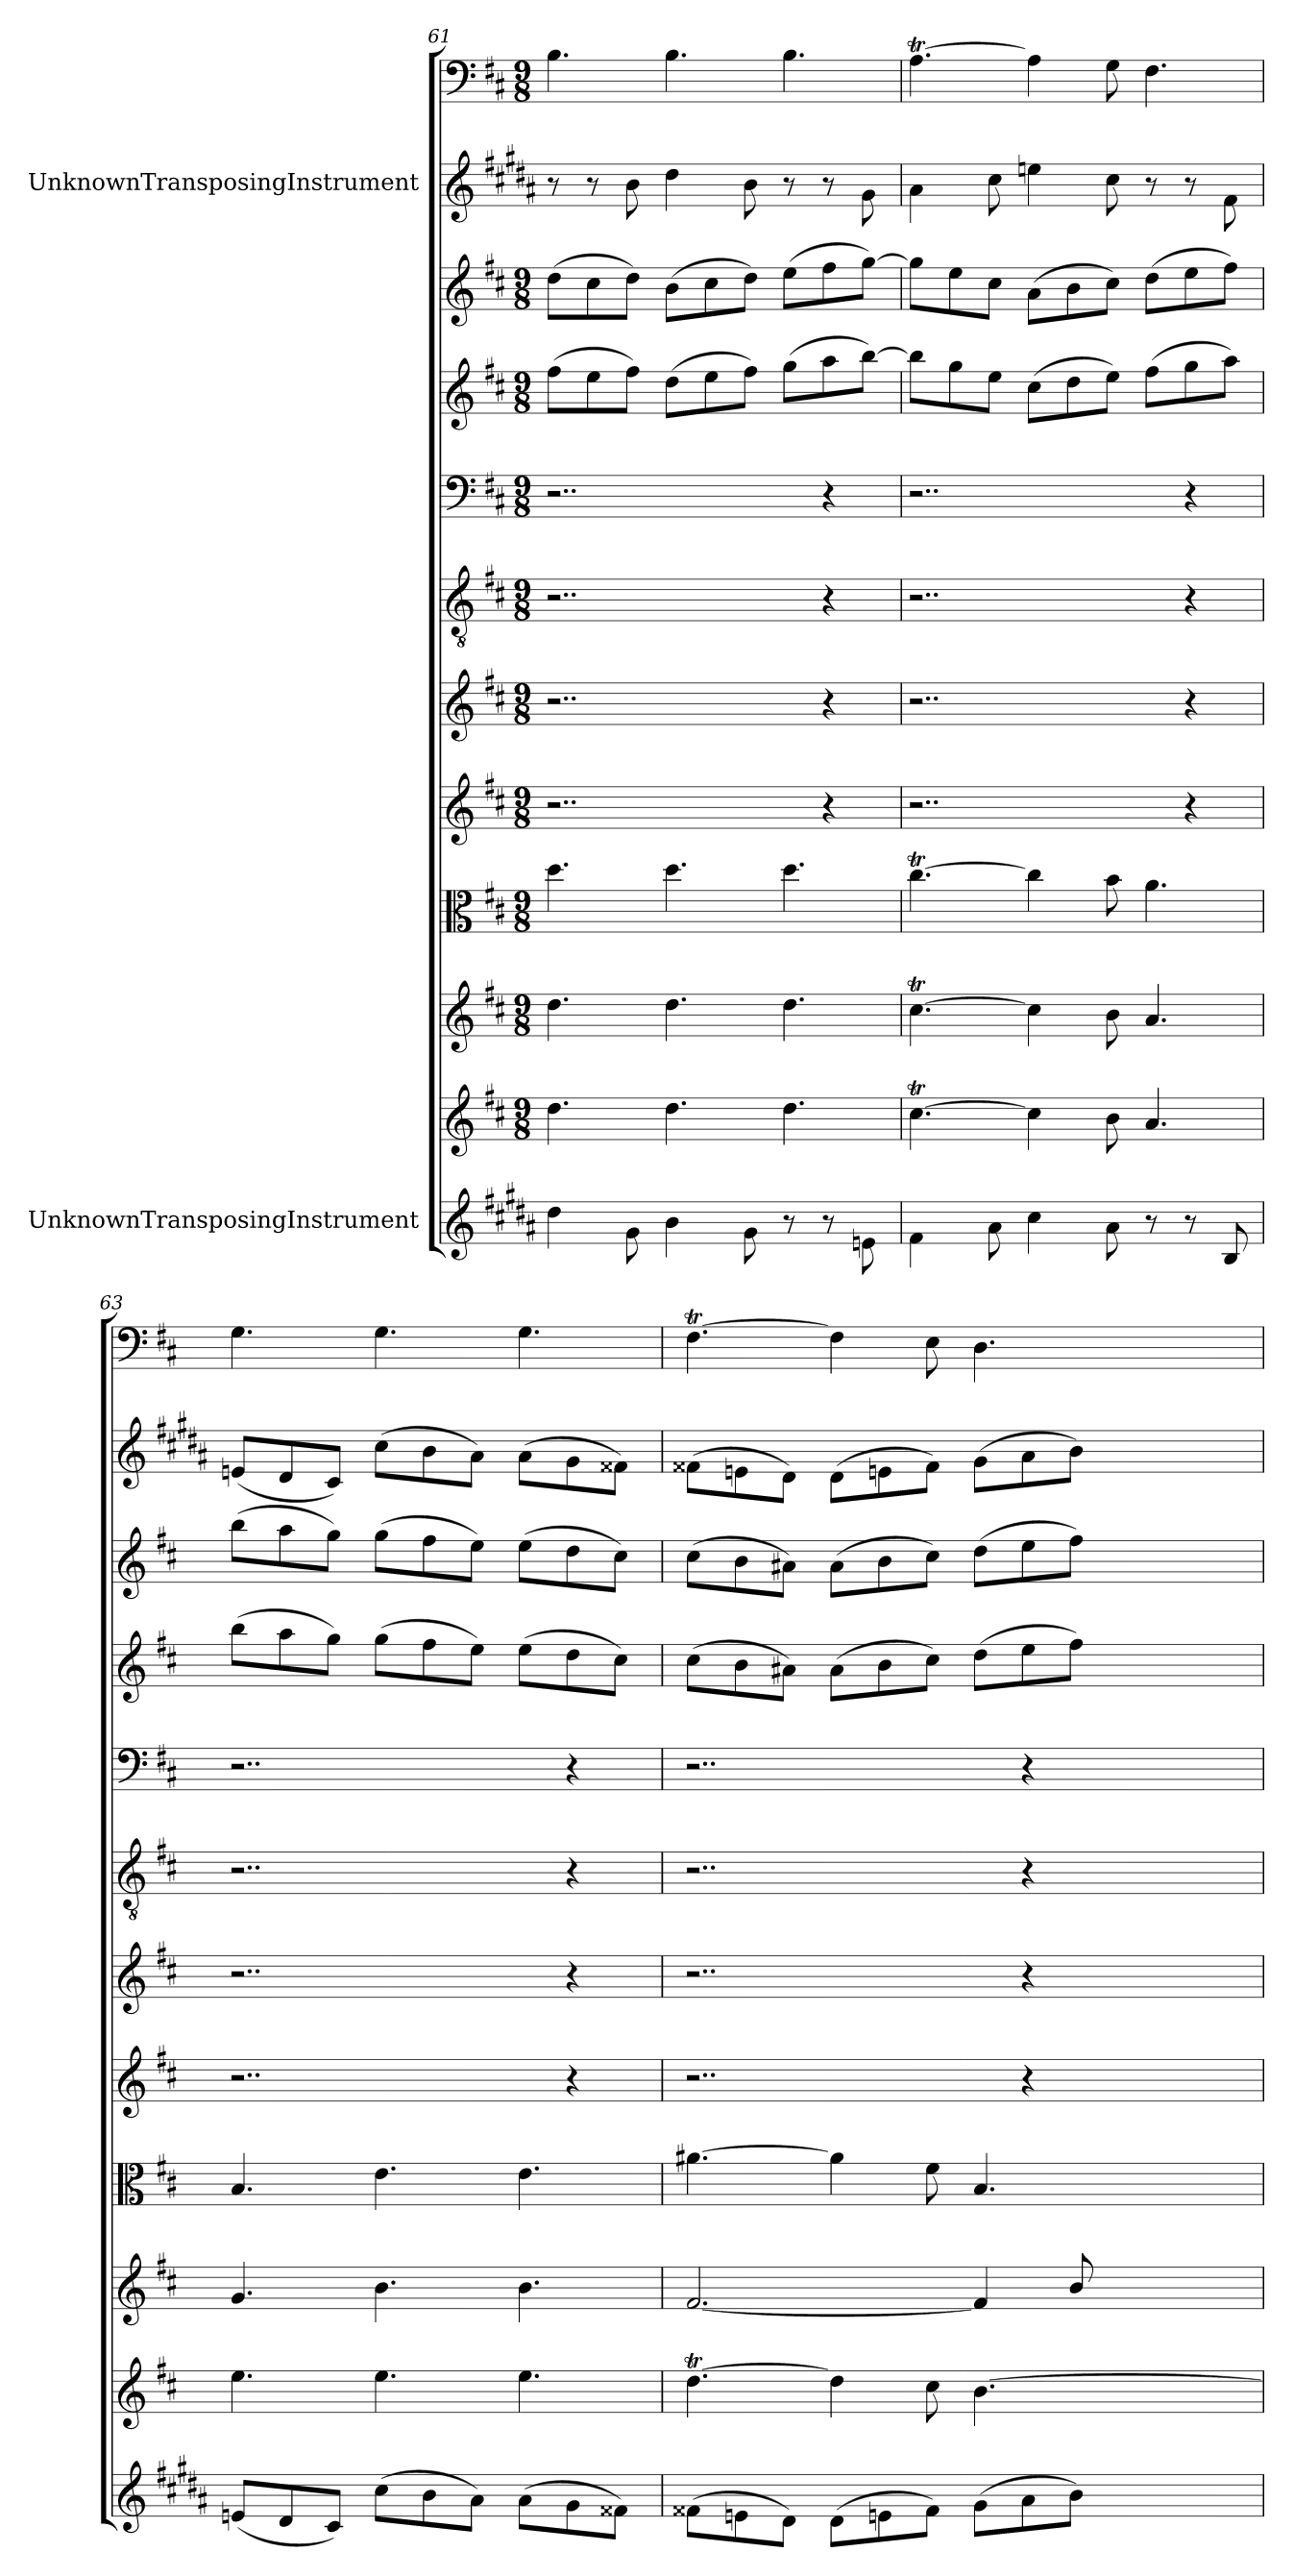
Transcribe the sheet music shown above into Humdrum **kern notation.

**kern	**kern	**kern	**kern	**kern	**kern	**kern	**kern	**kern	**kern	**kern	**kern
*part12	*part11	*part10	*part9	*part8	*part7	*part6	*part5	*part4	*part3	*part2	*part1
*staff12	*staff11	*staff10	*staff9	*staff8	*staff7	*staff6	*staff5	*staff4	*staff3	*staff2	*staff1
*I"UnknownTransposingInstrument	*	*	*	*	*	*	*	*	*	*I"UnknownTransposingInstrument	*
*clefG2	*clefG2	*clefG2	*clefC3	*clefG2	*clefG2	*clefGv2	*clefF4	*clefG2	*clefG2	*clefG2	*clefF4
*ITrd-2c-3	*	*	*	*	*	*	*	*	*	*ITrd-2c-3	*
*k[f#c#]	*k[f#c#]	*k[f#c#]	*k[f#c#]	*k[f#c#]	*k[f#c#]	*k[f#c#]	*k[f#c#]	*k[f#c#]	*k[f#c#]	*k[f#c#]	*k[f#c#]
*	*M9/8	*M9/8	*M9/8	*M9/8	*M9/8	*M9/8	*M9/8	*M9/8	*M9/8	*	*M9/8
=61	=61	=61	=61	=61	=61	=61	=61	=61	=61	=61	=61
4ff#\	4.dd\	4.dd\	4.dd\	2..r	2..r	2..r	2..r	(8ff#\L	(8dd\L	8r	4.B\
.	.	.	.	.	.	.	.	8ee\	8cc#\	8r	.
8b\	.	.	.	.	.	.	.	8ff#\J)	8dd\J)	8dd\	.
4dd\	4.dd\	4.dd\	4.dd\	.	.	.	.	(8dd\L	(8b\L	4ff#\	4.B\
.	.	.	.	.	.	.	.	8ee\	8cc#\	.	.
8b\	.	.	.	.	.	.	.	8ff#\J)	8dd\J)	8dd\	.
8r	4.dd\	4.dd\	4.dd\	.	.	.	.	(8gg\L	(8ee\L	8r	4.B\
8r	.	.	.	4r	4r	4r	4r	8aa\	8ff#\	8r	.
8gn\	.	.	.	.	.	.	.	[8bb\J)	[8gg\J)	8b\	.
=62	=62	=62	=62	=62	=62	=62	=62	=62	=62	=62	=62
4a\	[4.cc#t\	[4.cc#t\	[4.cc#t\	2..r	2..r	2..r	2..r	8bb\L]	8gg\L]	4cc#\	[4.AT\
.	.	.	.	.	.	.	.	8gg\	8ee\	.	.
8cc#\	.	.	.	.	.	.	.	8ee\J	8cc#\J	8ee\	.
4ee\	4cc#\]	4cc#\]	4cc#\]	.	.	.	.	(8cc#\L	(8a\L	4ggn\	4A\]
.	.	.	.	.	.	.	.	8dd\	8b\	.	.
8cc#\	8b\	8b\	8b\	.	.	.	.	8ee\J)	8cc#\J)	8ee\	8G\
8r	4.a/	4.a/	4.a\	.	.	.	.	(8ff#\L	(8dd\L	8r	4.F#\
8r	.	.	.	4r	4r	4r	4r	8gg\	8ee\	8r	.
8d/	.	.	.	.	.	.	.	8aa\J)	8ff#\J)	8a\	.
=63	=63	=63	=63	=63	=63	=63	=63	=63	=63	=63	=63
(8gn/L	4.ee\	4.g/	4.B/	2..r	2..r	2..r	2..r	(8bb\L	(8bb\L	(8gn/L	4.G\
8f#/	.	.	.	.	.	.	.	8aa\	8aa\	8f#/	.
8e/J)	.	.	.	.	.	.	.	8gg\J)	8gg\J)	8e/J)	.
(8ee\L	4.ee\	4.b\	4.e\	.	.	.	.	(8gg\L	(8gg\L	(8ee\L	4.G\
8dd\	.	.	.	.	.	.	.	8ff#\	8ff#\	8dd\	.
8cc#\J)	.	.	.	.	.	.	.	8ee\J)	8ee\J)	8cc#\J)	.
(8cc#\L	4.ee\	4.b\	4.e\	.	.	.	.	(8ee\L	(8ee\L	(8cc#\L	4.G\
8b\	.	.	.	4r	4r	4r	4r	8dd\	8dd\	8b\	.
8a#X\J)	.	.	.	.	.	.	.	8cc#\J)	8cc#\J)	8a#X\J)	.
=64	=64	=64	=64	=64	=64	=64	=64	=64	=64	=64	=64
(8a#X\L	[4.ddT\	[2.f#/	[4.a#X\	2..r	2..r	2..r	2..r	(8cc#\L	(8cc#\L	(8a#X\L	[4.F#t\
8gn\	.	.	.	.	.	.	.	8b\	8b\	8gn\	.
8f#\J)	.	.	.	.	.	.	.	8a#X\J)	8a#X\J)	8f#\J)	.
(8f#\L	4dd\]	.	4a#\]	.	.	.	.	(8a#\L	(8a#\L	(8f#\L	4F#\]
8gn\	.	.	.	.	.	.	.	8b\	8b\	8gn\	.
8a#\J)	8cc#\	.	8f#\	.	.	.	.	8cc#\J)	8cc#\J)	8a#\J)	8E\
(8b\L	[4.b\	4f#/]	4.B/	.	.	.	.	(8dd\L	(8dd\L	(8b\L	4.D\
8cc#\	.	.	.	4r	4r	4r	4r	8ee\	8ee\	8cc#\	.
8dd\J)	.	8b/	.	.	.	.	.	8ff#\J)	8ff#\J)	8dd\J)	.
=	=	=	=	=	=	=	=	=	=	=	=
*-	*-	*-	*-	*-	*-	*-	*-	*-	*-	*-	*-
